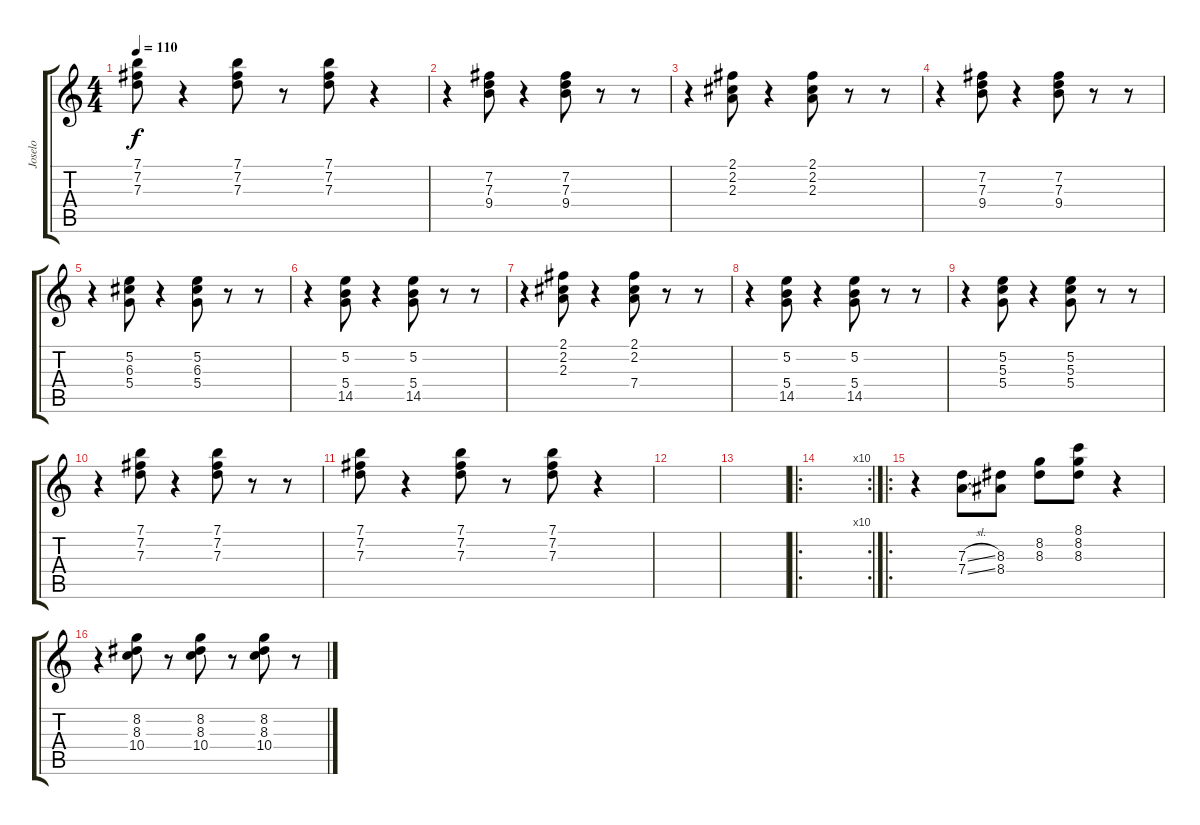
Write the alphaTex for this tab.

\track ("Joselo" "Joselo") {instrument distortionguitar}
\staff {score tabs}
\tuning (E4 B3 G3 D3 A2 E2) {hide}
\ts (4 4)
\tempo 110
\clef g2
\ks c
(7.1 7.2 7.3).8{dy f} r.4 (7.1 7.2 7.3).8 r.8 (7.1 7.2 7.3).8 r.4 |
r.4 (7.2 7.3 9.4).8 r.4 (7.2 7.3 9.4).8 r.8 r.8 |
r.4 (2.1 2.2 2.3).8 r.4 (2.1 2.2 2.3).8 r.8 r.8 |
r.4 (7.2 7.3 9.4).8 r.4 (7.2 7.3 9.4).8 r.8 r.8 |
r.4 (5.2 6.3 5.4).8 r.4 (5.2 6.3 5.4).8 r.8 r.8 |
r.4 (5.2 5.4 14.5).8 r.4 (5.2 5.4 14.5).8 r.8 r.8 |
r.4 (2.1 2.2 2.3).8 r.4 (2.1 2.2 7.4).8 r.8 r.8 |
r.4 (5.2 5.4 14.5).8 r.4 (5.2 5.4 14.5).8 r.8 r.8 |
r.4 (5.2 5.3 5.4).8 r.4 (5.2 5.3 5.4).8 r.8 r.8 |
r.4 (7.1 7.2 7.3).8 r.4 (7.1 7.2 7.3).8 r.8 r.8 |
(7.1 7.2 7.3).8 r.4 (7.1 7.2 7.3).8 r.8 (7.1 7.2 7.3).8 r.4 |
|
|
\ro
\rc 10
|
\ro
r.4{volume 10} (7.3{sl} 7.4{sl}).8 (8.3 8.4).8 (8.2 8.3).8 (8.1 8.2 8.3).8 r.4 |
r.4 (8.2 8.3 10.4).8 r.8 (8.2 8.3 10.4).8 r.8 (8.2 8.3 10.4).8 r.8
